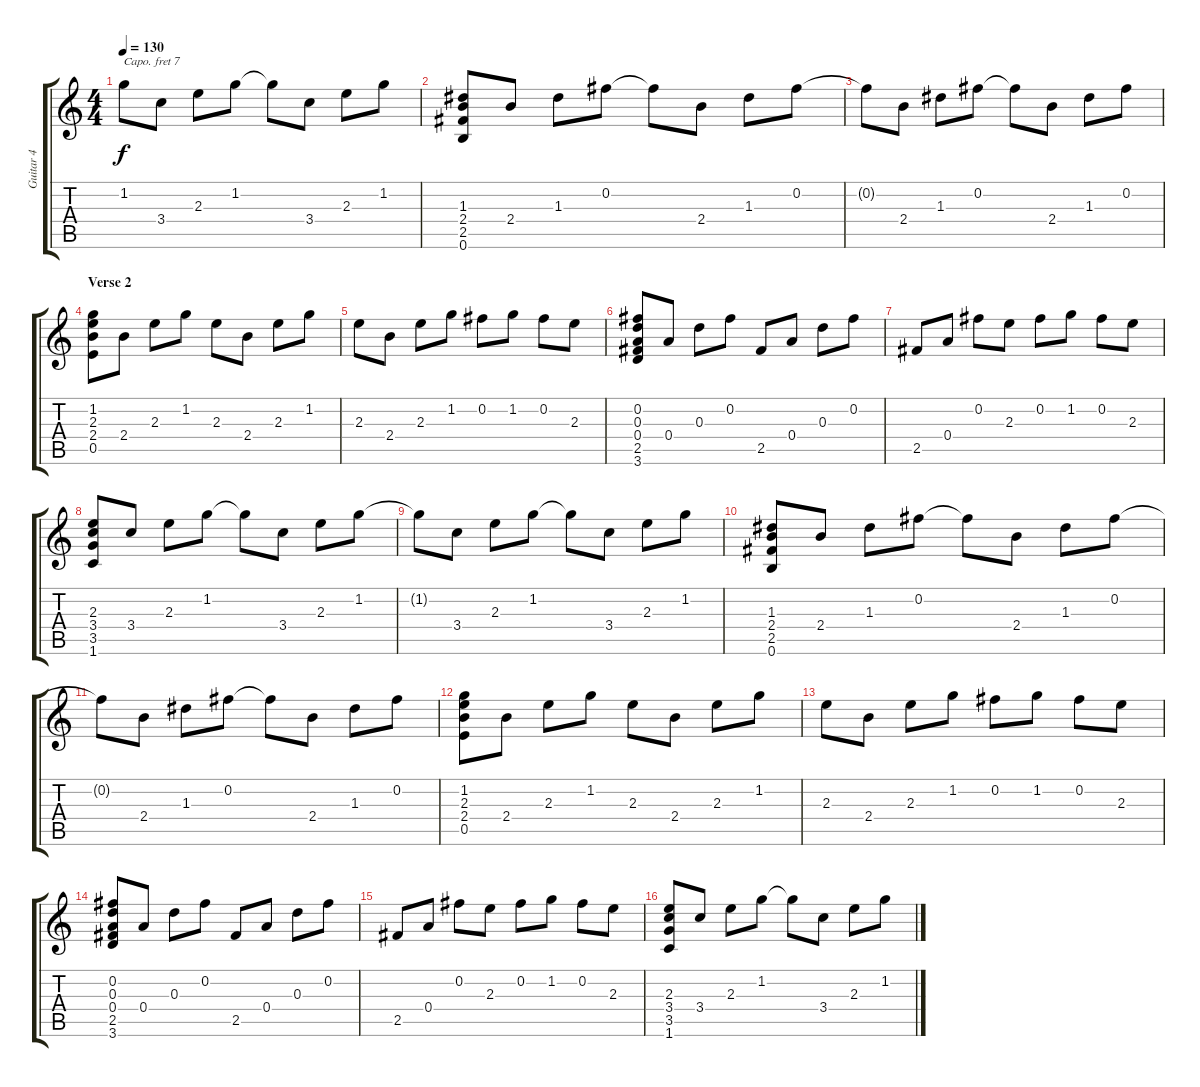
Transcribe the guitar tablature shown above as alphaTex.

\track ("Guitar 4" "Guitar 4") {instrument electricguitarclean}
\staff {score tabs}
\capo 7
\tuning (E4 B3 G3 D3 A2 E2) {hide}
\ts (4 4)
\tempo 130
\clef g2
\ks c
1.2{t}.8{dy f} 3.4.8 2.3.8 1.2.8 1.2{t}.8 3.4.8 2.3.8 1.2.8 |
(1.3 2.4 2.5 0.6).8 2.4.8 1.3.8 0.2.8 0.2{t}.8 2.4.8 1.3.8 0.2.8 |
0.2{t}.8 2.4.8 1.3.8 0.2.8 0.2{t}.8 2.4.8 1.3.8 0.2.8 |
\section ("" "Verse 2")
(1.2 2.3 2.4 0.5).8 2.4.8 2.3.8 1.2.8 2.3.8 2.4.8 2.3.8 1.2.8 |
2.3.8 2.4.8 2.3.8 1.2.8 0.2.8 1.2.8 0.2.8 2.3.8 |
(0.2 0.3 0.4 2.5 3.6).8 0.4.8 0.3.8 0.2.8 2.5.8 0.4.8 0.3.8 0.2.8 |
2.5.8 0.4.8 0.2.8 2.3.8 0.2.8 1.2.8 0.2.8 2.3.8 |
(2.3 3.4 3.5 1.6).8 3.4.8 2.3.8 1.2.8 1.2{t}.8 3.4.8 2.3.8 1.2.8 |
1.2{t}.8 3.4.8 2.3.8 1.2.8 1.2{t}.8 3.4.8 2.3.8 1.2.8 |
(1.3 2.4 2.5 0.6).8 2.4.8 1.3.8 0.2.8 0.2{t}.8 2.4.8 1.3.8 0.2.8 |
0.2{t}.8 2.4.8 1.3.8 0.2.8 0.2{t}.8 2.4.8 1.3.8 0.2.8 |
(1.2 2.3 2.4 0.5).8 2.4.8 2.3.8 1.2.8 2.3.8 2.4.8 2.3.8 1.2.8 |
2.3.8 2.4.8 2.3.8 1.2.8 0.2.8 1.2.8 0.2.8 2.3.8 |
(0.2 0.3 0.4 2.5 3.6).8 0.4.8 0.3.8 0.2.8 2.5.8 0.4.8 0.3.8 0.2.8 |
2.5.8 0.4.8 0.2.8 2.3.8 0.2.8 1.2.8 0.2.8 2.3.8 |
(2.3 3.4 3.5 1.6).8 3.4.8 2.3.8 1.2.8 1.2{t}.8 3.4.8 2.3.8 1.2.8
